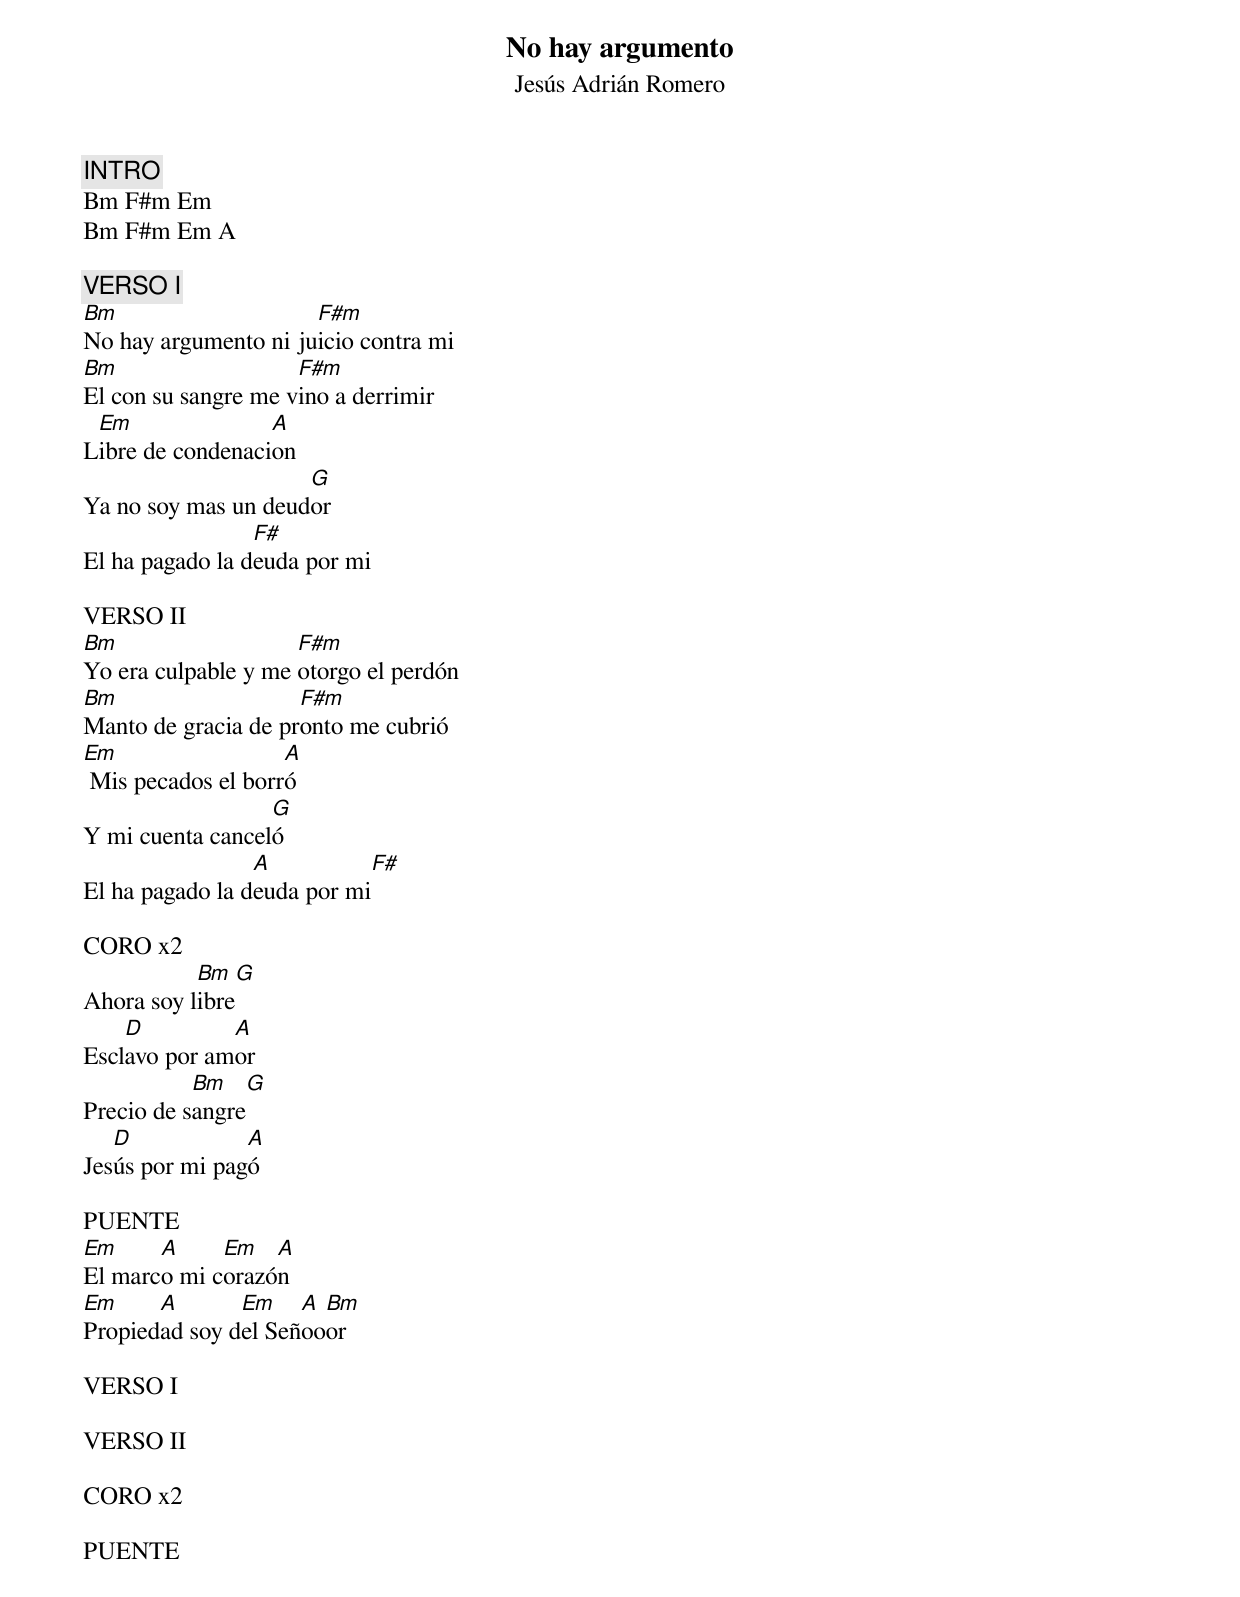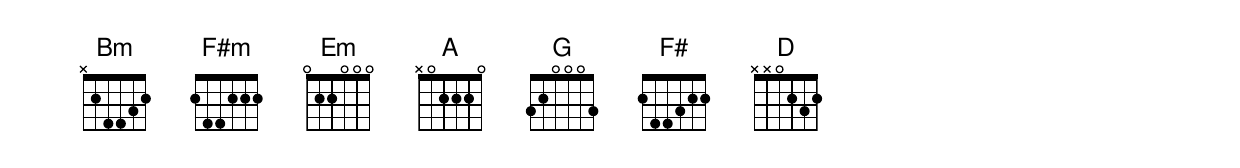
No hay argumento
Jesús Adrián Romero

INTRO
Bm F#m Em
Bm F#m Em A

VERSO I
Bm                    F#m
No hay argumento ni juicio contra mi
Bm                   F#m
El con su sangre me vino a derrimir
 Em               A
Libre de condenacion
                     G
Ya no soy mas un deudor
                 F#
El ha pagado la deuda por mi

VERSO II
Bm                   F#m
Yo era culpable y me otorgo el perdón
Bm                   F#m
Manto de gracia de pronto me cubrió
Em                  A
 Mis pecados el borró
                  G
Y mi cuenta canceló
                 A           F#
El ha pagado la deuda por mi

CORO x2
           Bm  G
Ahora soy libre
    D         A
Esclavo por amor
           Bm    G
Precio de sangre
   D            A
Jesús por mi pagó

PUENTE
Em     A     Em   A
El marco mi corazón
Em     A       Em    A Bm
Propiedad soy del Señooor

VERSO I

VERSO II

CORO x2

PUENTE
